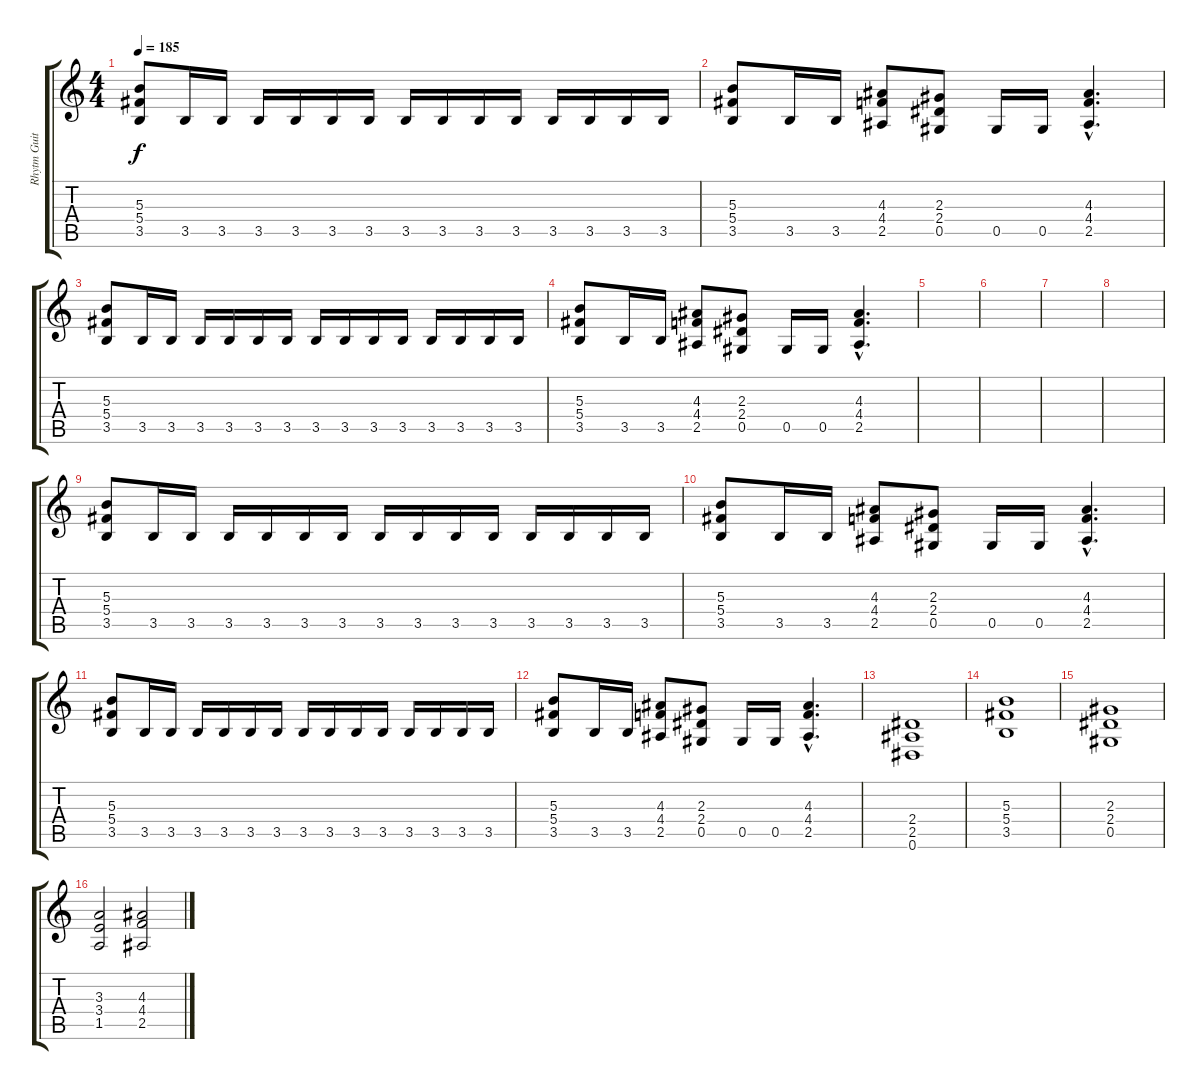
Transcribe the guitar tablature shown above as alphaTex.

\track ("Rhytm Guitar" "Rhytm Guit") {instrument distortionguitar}
\staff {score tabs}
\tuning (Eb4 Bb3 Gb3 Db3 Ab2 Eb2) {hide}
\ts (4 4)
\tempo 185
\clef g2
\ks c
(5.3 5.4 3.5).8{dy f} 3.5.16 3.5.16 3.5.16 3.5.16 3.5.16 3.5.16 3.5.16 3.5.16 3.5.16 3.5.16 3.5.16 3.5.16 3.5.16 3.5.16 |
(5.3 5.4 3.5).8 3.5.16 3.5.16 (4.3 4.4 2.5).8 (2.3 2.4 0.5).8 0.5.16 0.5.16 (4.3{hac} 4.4{hac} 2.5{hac}).4{d} |
(5.3 5.4 3.5).8 3.5.16 3.5.16 3.5.16 3.5.16 3.5.16 3.5.16 3.5.16 3.5.16 3.5.16 3.5.16 3.5.16 3.5.16 3.5.16 3.5.16 |
(5.3 5.4 3.5).8 3.5.16 3.5.16 (4.3 4.4 2.5).8 (2.3 2.4 0.5).8 0.5.16 0.5.16 (4.3{hac} 4.4{hac} 2.5{hac}).4{d} |
|
|
|
|
(5.3 5.4 3.5).8 3.5.16 3.5.16 3.5.16 3.5.16 3.5.16 3.5.16 3.5.16 3.5.16 3.5.16 3.5.16 3.5.16 3.5.16 3.5.16 3.5.16 |
(5.3 5.4 3.5).8 3.5.16 3.5.16 (4.3 4.4 2.5).8 (2.3 2.4 0.5).8 0.5.16 0.5.16 (4.3{hac} 4.4{hac} 2.5{hac}).4{d} |
(5.3 5.4 3.5).8 3.5.16 3.5.16 3.5.16 3.5.16 3.5.16 3.5.16 3.5.16 3.5.16 3.5.16 3.5.16 3.5.16 3.5.16 3.5.16 3.5.16 |
(5.3 5.4 3.5).8 3.5.16 3.5.16 (4.3 4.4 2.5).8 (2.3 2.4 0.5).8 0.5.16 0.5.16 (4.3{hac} 4.4{hac} 2.5{hac}).4{d} |
(2.4 2.5 0.6).1 |
(5.3 5.4 3.5).1 |
(2.3 2.4 0.5).1 |
(3.3 3.4 1.5).2 (4.3 4.4 2.5).2
